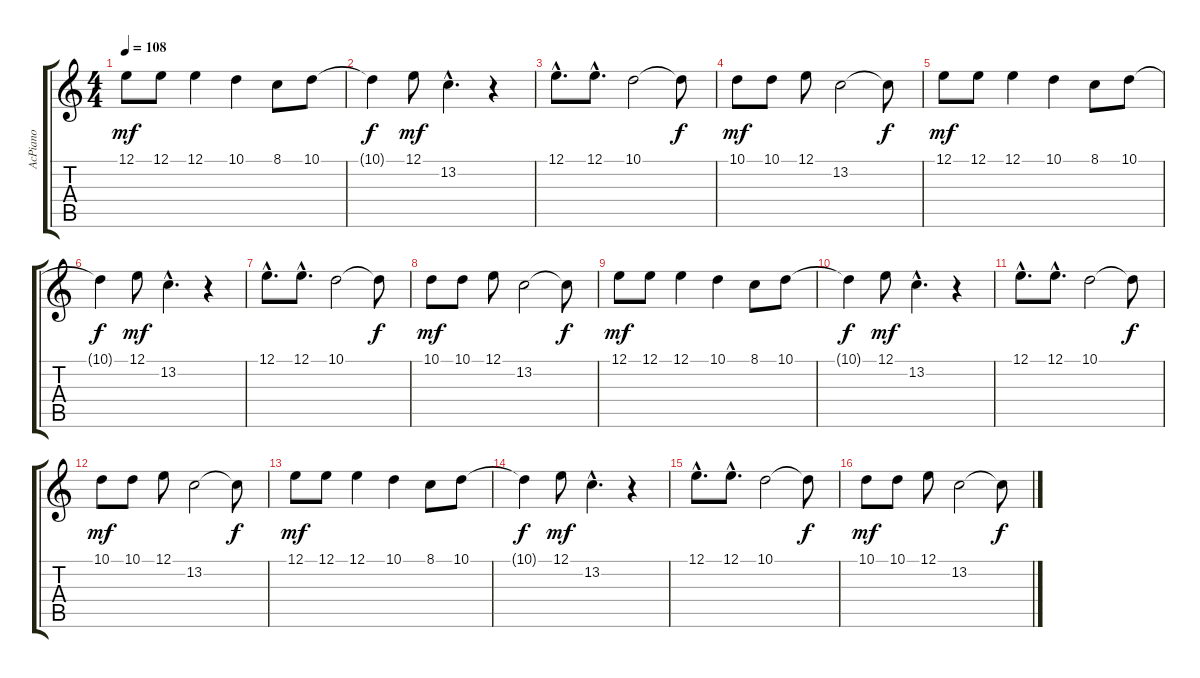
\track ("AcPiano" "AcPiano") {instrument lead4chiff}
\staff {score tabs}
\tuning (E4 B3 G3 D3 A2 E2) {hide}
\ts (4 4)
\tempo 108
\clef g2
\ks c
12.1.8{dy mf} 12.1.8 12.1.4 10.1.4 8.1.8 10.1.8 |
10.1{t}.4{dy f} 12.1.8{dy mf} 13.2{hac}.4{d} r.4 |
12.1{hac}.8{d} 12.1{hac}.8{d} 10.1.2 10.1{t}.8{dy f} |
10.1.8{dy mf} 10.1.8 12.1.8 13.2.2 13.2{t}.8{dy f} |
12.1.8{dy mf} 12.1.8 12.1.4 10.1.4 8.1.8 10.1.8 |
10.1{t}.4{dy f} 12.1.8{dy mf} 13.2{hac}.4{d} r.4 |
12.1{hac}.8{d} 12.1{hac}.8{d} 10.1.2 10.1{t}.8{dy f} |
10.1.8{dy mf} 10.1.8 12.1.8 13.2.2 13.2{t}.8{dy f} |
12.1.8{dy mf} 12.1.8 12.1.4 10.1.4 8.1.8 10.1.8 |
10.1{t}.4{dy f} 12.1.8{dy mf} 13.2{hac}.4{d} r.4 |
12.1{hac}.8{d} 12.1{hac}.8{d} 10.1.2 10.1{t}.8{dy f} |
10.1.8{dy mf} 10.1.8 12.1.8 13.2.2 13.2{t}.8{dy f} |
12.1.8{dy mf} 12.1.8 12.1.4 10.1.4 8.1.8 10.1.8 |
10.1{t}.4{dy f} 12.1.8{dy mf} 13.2{hac}.4{d} r.4 |
12.1{hac}.8{d} 12.1{hac}.8{d} 10.1.2 10.1{t}.8{dy f} |
10.1.8{dy mf} 10.1.8 12.1.8 13.2.2 13.2{t}.8{dy f}
